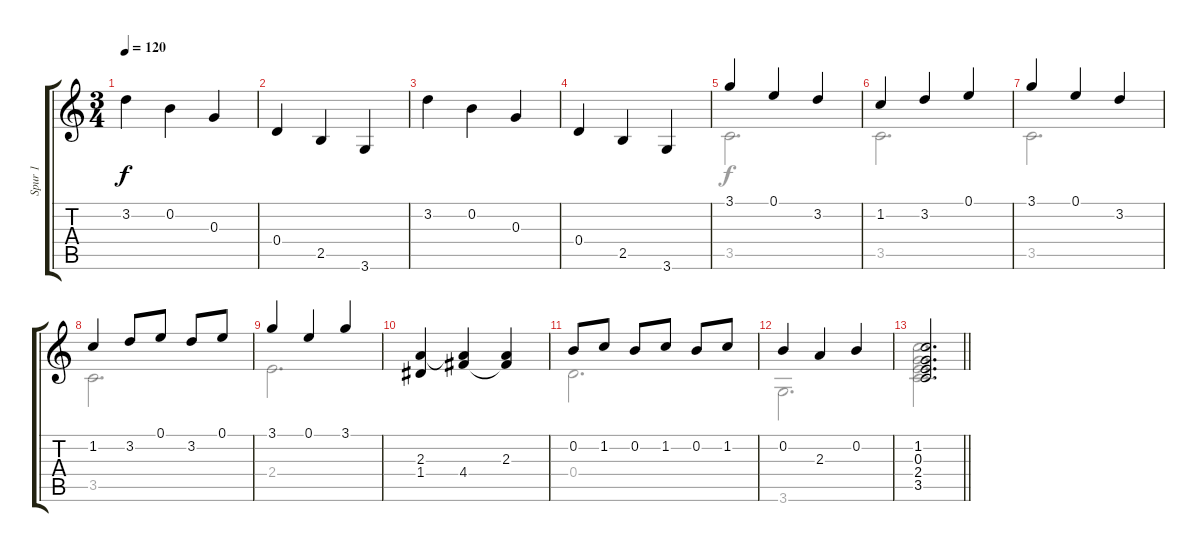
\track ("Spur 1" "Spur 1") {instrument acousticguitarnylon}
\staff {score tabs}
\tuning (E4 B3 G3 D3 A2 E2) {hide}
\voice
\ts (3 4)
\tempo 120
\clef g2
\ks c
3.2.4{dy f} 0.2.4 0.3.4 |
0.4.4 2.5.4 3.6.4 |
3.2.4 0.2.4 0.3.4 |
0.4.4 2.5.4 3.6.4 |
3.1.4 0.1.4 3.2.4 |
1.2.4 3.2.4 0.1.4 |
3.1.4 0.1.4 3.2.4 |
1.2.4 3.2.8 0.1.8 3.2.8 0.1.8 |
3.1.4 0.1.4 3.1.4 |
(2.3 1.4).4 (2.3{t} 4.4).4 (2.3 4.4{t}).4 |
0.2.8 1.2.8 0.2.8 1.2.8 0.2.8 1.2.8 |
0.2.4 2.3.4 0.2.4 |
\barLineRight lightlight
(1.2 0.3 2.4 3.5).2{d} |
\voice
\clef g2
\ottava regular
\simile none
\ks c
|
|
|
|
3.5.2{d} |
3.5.2{d} |
3.5.2{d} |
3.5.2{d} |
2.4.2{d} |
|
0.4.2{d} |
3.6.2{d} |
\barLineRight lightlight
(1.2 0.3 2.4 3.5).2{d} |
